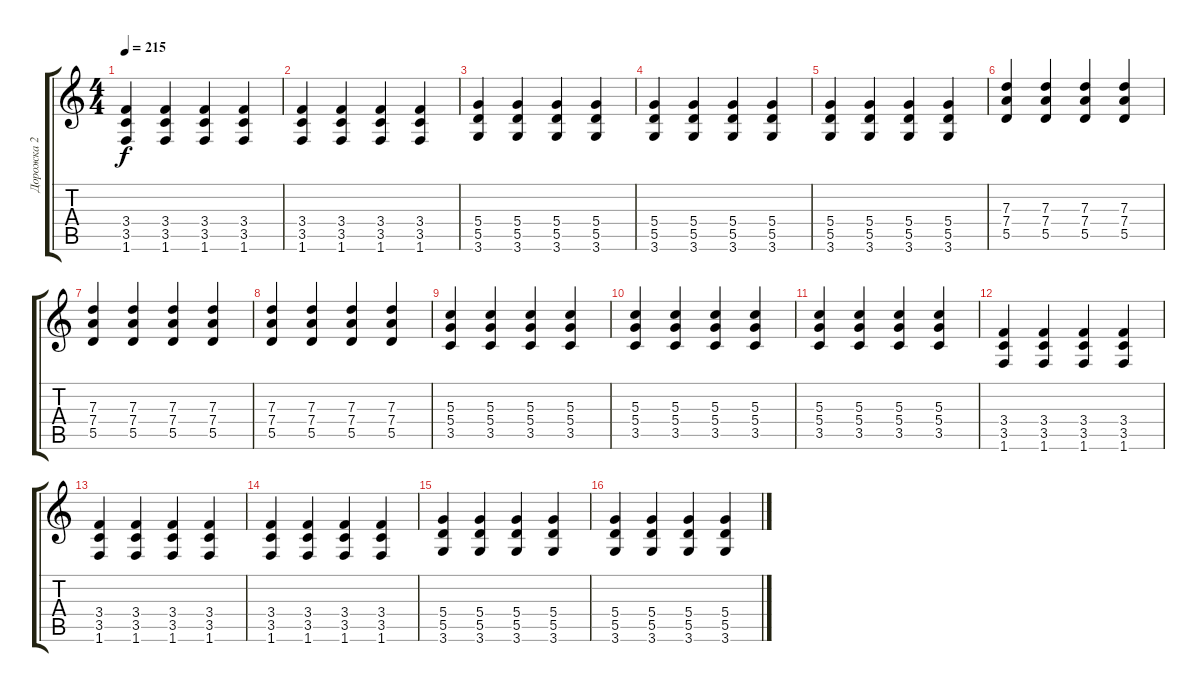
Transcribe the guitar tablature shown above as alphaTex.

\track ("Дорожка 2" "Дорожка 2") {instrument distortionguitar}
\staff {score tabs}
\tuning (E4 B3 G3 D3 A2 E2) {hide}
\ts (4 4)
\tempo 215
\clef g2
\ks c
(3.4 3.5 1.6).4{dy f} (3.4 3.5 1.6).4 (3.4 3.5 1.6).4 (3.4 3.5 1.6).4 |
(3.4 3.5 1.6).4 (3.4 3.5 1.6).4 (3.4 3.5 1.6).4 (3.4 3.5 1.6).4 |
(5.4 5.5 3.6).4 (5.4 5.5 3.6).4 (5.4 5.5 3.6).4 (5.4 5.5 3.6).4 |
(5.4 5.5 3.6).4 (5.4 5.5 3.6).4 (5.4 5.5 3.6).4 (5.4 5.5 3.6).4 |
(5.4 5.5 3.6).4 (5.4 5.5 3.6).4 (5.4 5.5 3.6).4 (5.4 5.5 3.6).4 |
(7.3 7.4 5.5).4 (7.3 7.4 5.5).4 (7.3 7.4 5.5).4 (7.3 7.4 5.5).4 |
(7.3 7.4 5.5).4 (7.3 7.4 5.5).4 (7.3 7.4 5.5).4 (7.3 7.4 5.5).4 |
(7.3 7.4 5.5).4 (7.3 7.4 5.5).4 (7.3 7.4 5.5).4 (7.3 7.4 5.5).4 |
(5.3 5.4 3.5).4 (5.3 5.4 3.5).4 (5.3 5.4 3.5).4 (5.3 5.4 3.5).4 |
(5.3 5.4 3.5).4 (5.3 5.4 3.5).4 (5.3 5.4 3.5).4 (5.3 5.4 3.5).4 |
(5.3 5.4 3.5).4 (5.3 5.4 3.5).4 (5.3 5.4 3.5).4 (5.3 5.4 3.5).4 |
(3.4 3.5 1.6).4 (3.4 3.5 1.6).4 (3.4 3.5 1.6).4 (3.4 3.5 1.6).4 |
(3.4 3.5 1.6).4 (3.4 3.5 1.6).4 (3.4 3.5 1.6).4 (3.4 3.5 1.6).4 |
(3.4 3.5 1.6).4 (3.4 3.5 1.6).4 (3.4 3.5 1.6).4 (3.4 3.5 1.6).4 |
(5.4 5.5 3.6).4 (5.4 5.5 3.6).4 (5.4 5.5 3.6).4 (5.4 5.5 3.6).4 |
(5.4 5.5 3.6).4 (5.4 5.5 3.6).4 (5.4 5.5 3.6).4 (5.4 5.5 3.6).4
